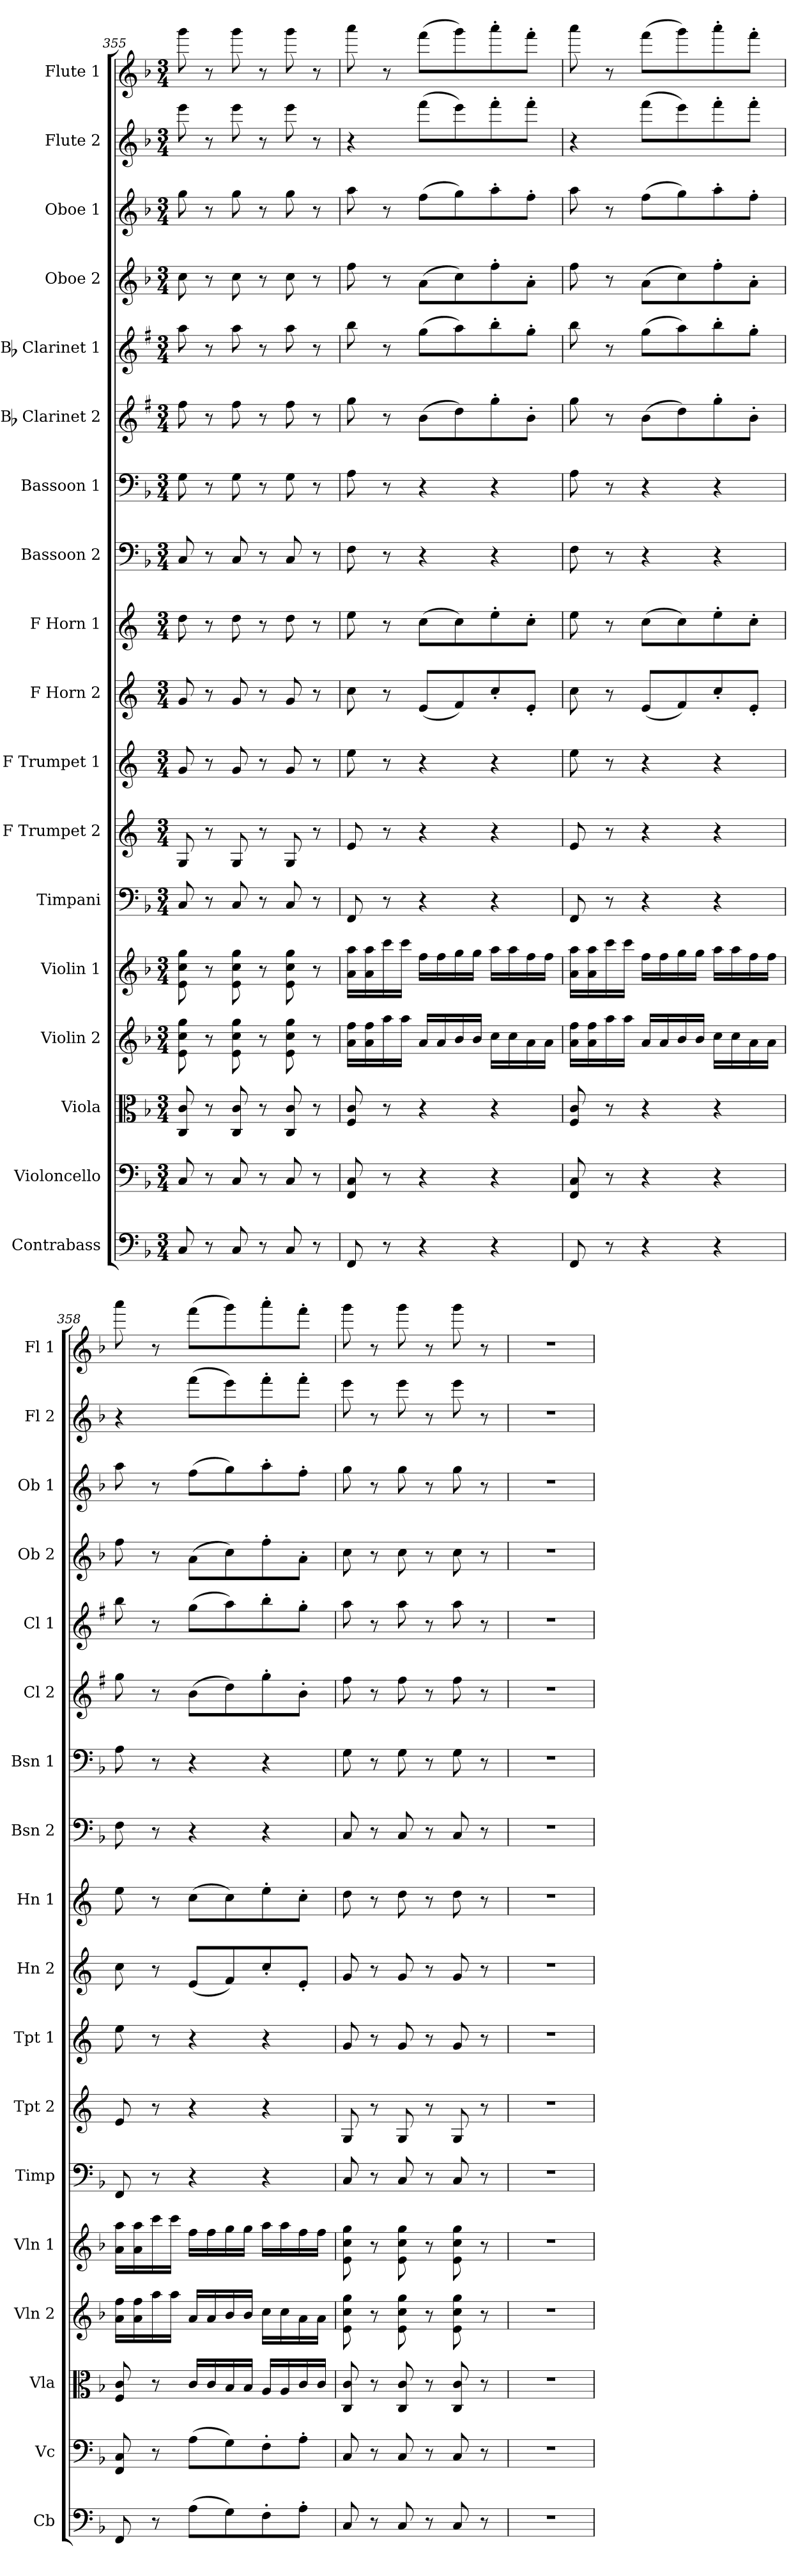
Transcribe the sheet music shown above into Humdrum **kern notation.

**kern	**kern	**kern	**kern	**kern	**kern	**kern	**kern	**kern	**kern	**kern	**kern	**kern	**kern	**kern	**kern	**kern	**kern
*part18	*part17	*part16	*part15	*part14	*part13	*part12	*part11	*part10	*part9	*part8	*part7	*part6	*part5	*part4	*part3	*part2	*part1
*staff18	*staff17	*staff16	*staff15	*staff14	*staff13	*staff12	*staff11	*staff10	*staff9	*staff8	*staff7	*staff6	*staff5	*staff4	*staff3	*staff2	*staff1
*I"Contrabass	*I"Violoncello	*I"Viola	*I"Violin 2	*I"Violin 1	*I"Timpani	*I"F Trumpet 2	*I"F Trumpet 1	*I"F Horn 2	*I"F Horn 1	*I"Bassoon 2	*I"Bassoon 1	*I"Bb Clarinet 2	*I"Bb Clarinet 1	*I"Oboe 2	*I"Oboe 1	*I"Flute 2	*I"Flute 1
*I'Cb	*I'Vc	*I'Vla	*I'Vln 2	*I'Vln 1	*I'Timp	*I'Tpt 2	*I'Tpt 1	*I'Hn 2	*I'Hn 1	*I'Bsn 2	*I'Bsn 1	*I'Cl 2	*I'Cl 1	*I'Ob 2	*I'Ob 1	*I'Fl 2	*I'Fl 1
!!LO:PB:g=z
*clefF4	*clefF4	*clefC3	*clefG2	*clefG2	*clefF4	*clefG2	*clefG2	*clefG2	*clefG2	*clefF4	*clefF4	*clefG2	*clefG2	*clefG2	*clefG2	*clefG2	*clefG2
*ITrd7c12	*	*	*	*	*	*ITrd-3c-5	*ITrd-3c-5	*ITrd4c7	*ITrd4c7	*	*	*ITrd1c2	*ITrd1c2	*	*	*	*
*k[b-]	*k[b-]	*k[b-]	*k[b-]	*k[b-]	*k[b-]	*k[b-]	*k[b-]	*k[b-]	*k[b-]	*k[b-]	*k[b-]	*k[b-]	*k[b-]	*k[b-]	*k[b-]	*k[b-]	*k[b-]
*M3/4	*M3/4	*M3/4	*M3/4	*M3/4	*M3/4	*M3/4	*M3/4	*M3/4	*M3/4	*M3/4	*M3/4	*M3/4	*M3/4	*M3/4	*M3/4	*M3/4	*M3/4
=355	=355	=355	=355	=355	=355	=355	=355	=355	=355	=355	=355	=355	=355	=355	=355	=355	=355
8CC/	8C/	8C/ 8c/	8e\ 8cc\ 8gg\	8e\ 8cc\ 8gg\	8C/	8c/	8cc/	8c/	8g\	8C/	8G\	8ee\	8gg\	8cc\	8gg\	8eee\	8ggg\
8r	8r	8r	8r	8r	8r	8r	8r	8r	8r	8r	8r	8r	8r	8r	8r	8r	8r
8CC/	8C/	8C/ 8c/	8e\ 8cc\ 8gg\	8e\ 8cc\ 8gg\	8C/	8c/	8cc/	8c/	8g\	8C/	8G\	8ee\	8gg\	8cc\	8gg\	8eee\	8ggg\
8r	8r	8r	8r	8r	8r	8r	8r	8r	8r	8r	8r	8r	8r	8r	8r	8r	8r
8CC/	8C/	8C/ 8c/	8e\ 8cc\ 8gg\	8e\ 8cc\ 8gg\	8C/	8c/	8cc/	8c/	8g\	8C/	8G\	8ee\	8gg\	8cc\	8gg\	8eee\	8ggg\
8r	8r	8r	8r	8r	8r	8r	8r	8r	8r	8r	8r	8r	8r	8r	8r	8r	8r
=356	=356	=356	=356	=356	=356	=356	=356	=356	=356	=356	=356	=356	=356	=356	=356	=356	=356
8FFF/	8FF/ 8C/	8F/ 8c/	16a\ 16ff\LL	16a\ 16aa\LL	8FF/	8a/	8aa\	8f\	8a\	8F\	8A\	8ff\	8aa\	8ff\	8aa\	4r	8aaa\
.	.	.	16a\ 16ff\	16a\ 16aa\	.	.	.	.	.	.	.	.	.	.	.	.	.
8r	8r	8r	16aa\	16ccc\	8r	8r	8r	8r	8r	8r	8r	8r	8r	8r	8r	.	8r
.	.	.	16aa\JJ	16ccc\JJ	.	.	.	.	.	.	.	.	.	.	.	.	.
4r	4r	4r	16a/LL	16ff\LL	4r	4r	4r	(8A/L	(8f\L	4r	4r	(8a\L	(8ff\L	(8a\L	(8ff\L	(8fff\L	(8fff\L
.	.	.	16a/	16ff\	.	.	.	.	.	.	.	.	.	.	.	.	.
.	.	.	16b-/	16gg\	.	.	.	8B-/)	8f\)	.	.	8cc\)	8gg\)	8cc\)	8gg\)	8eee\)	8ggg\)
.	.	.	16b-/JJ	16gg\JJ	.	.	.	.	.	.	.	.	.	.	.	.	.
4r	4r	4r	16cc\LL	16aa\LL	4r	4r	4r	8f'/	8a'\	4r	4r	8ff'\	8aa'\	8ff'\	8aa'\	8fff'\	8aaa'\
.	.	.	16cc\	16aa\	.	.	.	.	.	.	.	.	.	.	.	.	.
.	.	.	16a\	16ff\	.	.	.	8A'/J	8f'\J	.	.	8a'\J	8ff'\J	8a'\J	8ff'\J	8fff'\J	8fff'\J
.	.	.	16a\JJ	16ff\JJ	.	.	.	.	.	.	.	.	.	.	.	.	.
=357	=357	=357	=357	=357	=357	=357	=357	=357	=357	=357	=357	=357	=357	=357	=357	=357	=357
8FFF/	8FF/ 8C/	8F/ 8c/	16a\ 16ff\LL	16a\ 16aa\LL	8FF/	8a/	8aa\	8f\	8a\	8F\	8A\	8ff\	8aa\	8ff\	8aa\	4r	8aaa\
.	.	.	16a\ 16ff\	16a\ 16aa\	.	.	.	.	.	.	.	.	.	.	.	.	.
8r	8r	8r	16aa\	16ccc\	8r	8r	8r	8r	8r	8r	8r	8r	8r	8r	8r	.	8r
.	.	.	16aa\JJ	16ccc\JJ	.	.	.	.	.	.	.	.	.	.	.	.	.
4r	4r	4r	16a/LL	16ff\LL	4r	4r	4r	(8A/L	(8f\L	4r	4r	(8a\L	(8ff\L	(8a\L	(8ff\L	(8fff\L	(8fff\L
.	.	.	16a/	16ff\	.	.	.	.	.	.	.	.	.	.	.	.	.
.	.	.	16b-/	16gg\	.	.	.	8B-/)	8f\)	.	.	8cc\)	8gg\)	8cc\)	8gg\)	8eee\)	8ggg\)
.	.	.	16b-/JJ	16gg\JJ	.	.	.	.	.	.	.	.	.	.	.	.	.
4r	4r	4r	16cc\LL	16aa\LL	4r	4r	4r	8f'/	8a'\	4r	4r	8ff'\	8aa'\	8ff'\	8aa'\	8fff'\	8aaa'\
.	.	.	16cc\	16aa\	.	.	.	.	.	.	.	.	.	.	.	.	.
.	.	.	16a\	16ff\	.	.	.	8A'/J	8f'\J	.	.	8a'\J	8ff'\J	8a'\J	8ff'\J	8fff'\J	8fff'\J
.	.	.	16a\JJ	16ff\JJ	.	.	.	.	.	.	.	.	.	.	.	.	.
=358	=358	=358	=358	=358	=358	=358	=358	=358	=358	=358	=358	=358	=358	=358	=358	=358	=358
8FFF/	8FF/ 8C/	8F/ 8c/	16a\ 16ff\LL	16a\ 16aa\LL	8FF/	8a/	8aa\	8f\	8a\	8F\	8A\	8ff\	8aa\	8ff\	8aa\	4r	8aaa\
.	.	.	16a\ 16ff\	16a\ 16aa\	.	.	.	.	.	.	.	.	.	.	.	.	.
8r	8r	8r	16aa\	16ccc\	8r	8r	8r	8r	8r	8r	8r	8r	8r	8r	8r	.	8r
.	.	.	16aa\JJ	16ccc\JJ	.	.	.	.	.	.	.	.	.	.	.	.	.
(8AA\L	(8A\L	16c/LL	16a/LL	16ff\LL	4r	4r	4r	(8A/L	(8f\L	4r	4r	(8a\L	(8ff\L	(8a\L	(8ff\L	(8fff\L	(8fff\L
.	.	16c/	16a/	16ff\	.	.	.	.	.	.	.	.	.	.	.	.	.
8GG\)	8G\)	16B-/	16b-/	16gg\	.	.	.	8B-/)	8f\)	.	.	8cc\)	8gg\)	8cc\)	8gg\)	8eee\)	8ggg\)
.	.	16B-/JJ	16b-/JJ	16gg\JJ	.	.	.	.	.	.	.	.	.	.	.	.	.
8FF'\	8F'\	16A/LL	16cc\LL	16aa\LL	4r	4r	4r	8f'/	8a'\	4r	4r	8ff'\	8aa'\	8ff'\	8aa'\	8fff'\	8aaa'\
.	.	16A/	16cc\	16aa\	.	.	.	.	.	.	.	.	.	.	.	.	.
8AA'\J	8A'\J	16c/	16a\	16ff\	.	.	.	8A'/J	8f'\J	.	.	8a'\J	8ff'\J	8a'\J	8ff'\J	8fff'\J	8fff'\J
.	.	16c/JJ	16a\JJ	16ff\JJ	.	.	.	.	.	.	.	.	.	.	.	.	.
=359	=359	=359	=359	=359	=359	=359	=359	=359	=359	=359	=359	=359	=359	=359	=359	=359	=359
8CC/	8C/	8C/ 8c/	8e\ 8cc\ 8gg\	8e\ 8cc\ 8gg\	8C/	8c/	8cc/	8c/	8g\	8C/	8G\	8ee\	8gg\	8cc\	8gg\	8eee\	8ggg\
8r	8r	8r	8r	8r	8r	8r	8r	8r	8r	8r	8r	8r	8r	8r	8r	8r	8r
8CC/	8C/	8C/ 8c/	8e\ 8cc\ 8gg\	8e\ 8cc\ 8gg\	8C/	8c/	8cc/	8c/	8g\	8C/	8G\	8ee\	8gg\	8cc\	8gg\	8eee\	8ggg\
8r	8r	8r	8r	8r	8r	8r	8r	8r	8r	8r	8r	8r	8r	8r	8r	8r	8r
8CC/	8C/	8C/ 8c/	8e\ 8cc\ 8gg\	8e\ 8cc\ 8gg\	8C/	8c/	8cc/	8c/	8g\	8C/	8G\	8ee\	8gg\	8cc\	8gg\	8eee\	8ggg\
8r	8r	8r	8r	8r	8r	8r	8r	8r	8r	8r	8r	8r	8r	8r	8r	8r	8r
=360	=360	=360	=360	=360	=360	=360	=360	=360	=360	=360	=360	=360	=360	=360	=360	=360	=360
2.r	2.r	2.r	2.r	2.r	2.r	2.r	2.r	2.r	2.r	2.r	2.r	2.r	2.r	2.r	2.r	2.r	2.r
=	=	=	=	=	=	=	=	=	=	=	=	=	=	=	=	=	=
*-	*-	*-	*-	*-	*-	*-	*-	*-	*-	*-	*-	*-	*-	*-	*-	*-	*-
